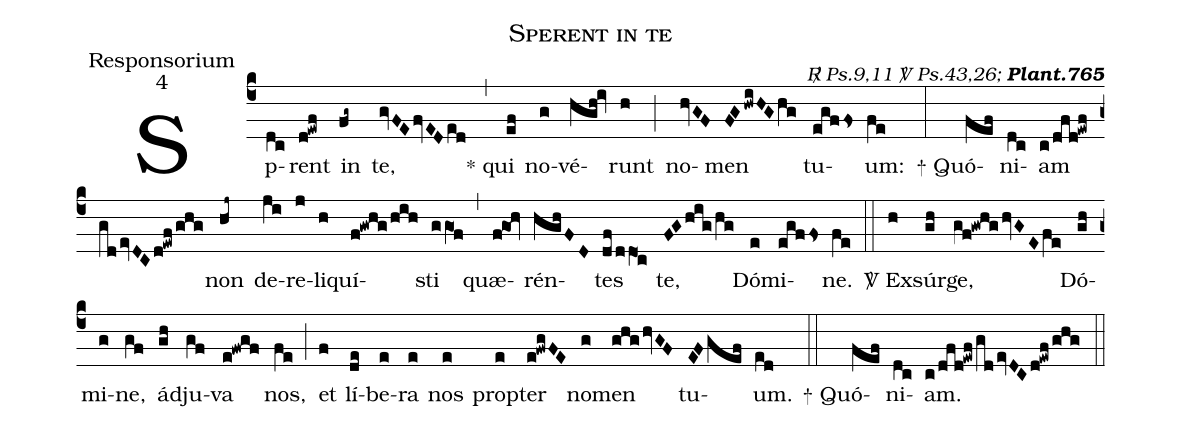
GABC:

name:Sperent in te;
office-part:Responsorium;
mode:4;
commentary:{\itshape\mdseries \Rbar\   Ps.9,11 \Vbar\   Ps.43,26;\/}  {\bfseries Plant.765};
%%
(c4) Sp(dc)rent(d!ewf) in(fg~) te,(gvFEfvEDed) (,)
<sp>*</sp> qui(ef) no(g)vé(hgh!iv)runt(h) (;)
no(hvGF)men(FGhwiHGhg) tu(egfFs)um:(fe) (:)
<sp>+</sp> Quó(fef)ni(dc)am(c/dfd!ewf/gdevDCd!ewf/ghg) non(hj~) de(ji)re(j)li(h)quí(f!gwhg/hih)sti(ggO1f) (,)
quæ(f!go1!hv)rén(hghFD)tes(df/ddO1c) te,(FGhig/hg) Dó(e)mi(egfFs)ne.(fe) (::)
<sp>V/</sp> Ex(h)súr(gh)ge,(gf!gwhghvGEfe) Dó(gh)mi(g)ne,(gf) ád(gh)ju(gf)va(e!fwgf) nos,(fe) (;)
et(f) lí(de)be(e)ra(e) nos(e) prop(e)ter(e!fwgFE) no(g)men(ghghvGF) tu(EFgef)um.(ed) (::)
<sp>+</sp> Quó(fef)ni(dc)am.(c/dfd!ewf/gdevDCd!ewf/ghg) (::)
